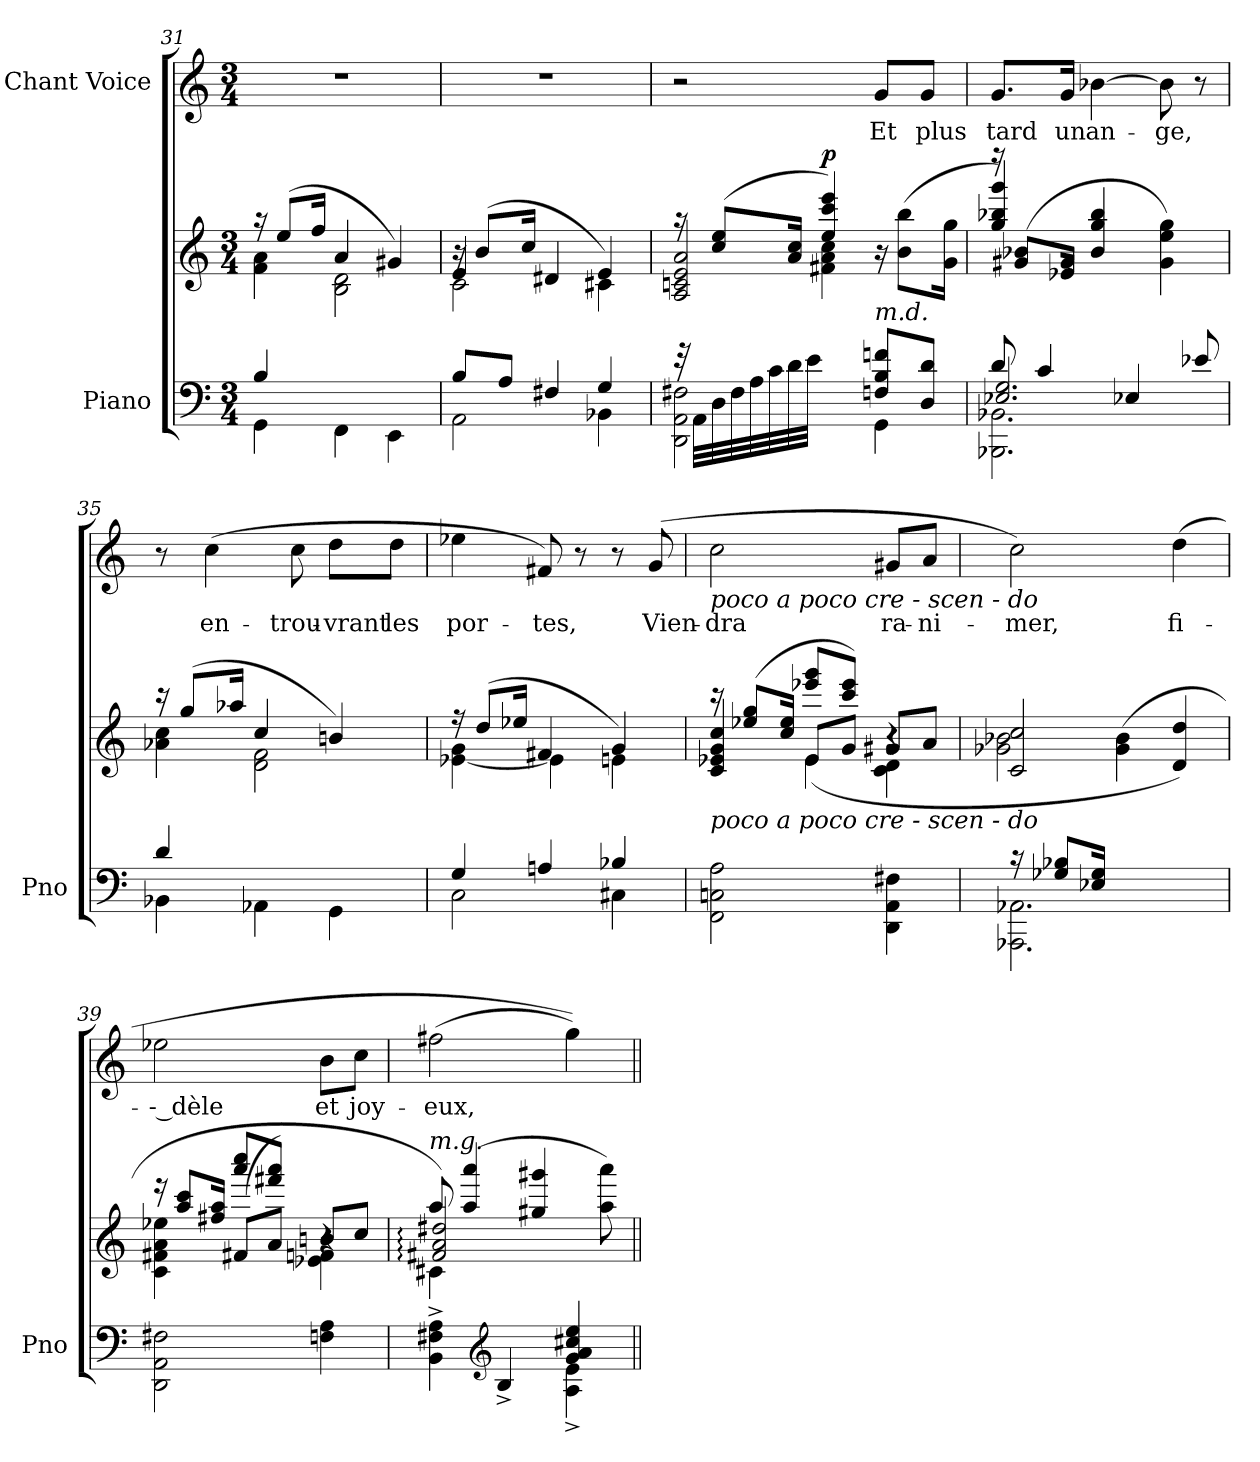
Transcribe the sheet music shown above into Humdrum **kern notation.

**kern	**kern	**dynam	**kern	**text
*part2	*part2	*part2	*part1	*part1
*staff3	*staff2	*staff2/3	*staff1	*staff1
*I"Piano	*	*	*I"Chant Voice	*
*I'Pno	*	*	*	*
*clefF4	*clefG2	*	*clefG2	*
*k[]	*k[]	*	*k[]	*
*M3/4	*M3/4	*	*M3/4	*
=31	=31	=31	=31	=31
*^	*^	*	*	*
4B/	4GG\	16r	4f\ 4a\	.	2.r	.
.	.	(8ee/L	.	.	.	.
.	.	16ff/Jk	.	.	.	.
2ryy	4FF\	4a/	2B\ 2d\	.	.	.
.	4EE\	4g#X/)	.	.	.	.
=32	=32	=32	=32	=32	=32	=32
*	*	*	*^	*	*	*
8B/L	2AA\	16r	2c\	4e/	.	2.r	.
.	.	(8b/L	.	.	.	.	.
8A/J	.	.	.	.	.	.	.
.	.	16cc/Jk	.	.	.	.	.
4F#X/	.	4d#X/	.	2ryy	.	.	.
4G/	4BB-X\	4e/)	4c#X\	.	.	.	.
=33	=33	=33	=33	=33	=33	=33	=33
*k[]	*	*k[]	*	*	*	*k[]	*
32r	2DD\ 2AA\ 2F#X\	16r	2A/ 2cn/ 2e/ 2a/	4ryy	.	2r	.
32AA\LLL	.	.	.	.	.	.	.
32D\	.	(8cc/ 8ee/L	.	.	.	.	.
32F#\	.	.	.	.	.	.	.
32A\	.	.	.	.	.	.	.
32c\	.	.	.	.	.	.	.
32d\	.	16a/ 16cc/Jk	.	.	.	.	.
32e\JJJ	.	.	.	.	.	.	.
!	!	!	!	!	!LO:DY:a	!	!
4ryy	.	4ee/ 4ccc/ 4eee/)	.	(4f#X\ 4a\ 4cc\	p	.	.
!LO:TX:i:t=m.d.	!	!	!	!	!	!	!
8Fn/ 8B/ 8fn/L	4GG\	16r	4ryy	4ryy	.	8g/L	Et
.	.	(8b\ 8bb\L	.	.	.	.	.
8D/ 8d/J	.	.	.	.	.	8g/J	plus
.	.	16g\ 16gg\Jk	.	.	.	.	.
*	*	*	*v	*v	*	*	*
=34	=34	=34	=34	=34	=34	=34
*	*^	*	*	*	*	*
8d/	2.BBB-X\ 2.BB-X\	2.E-X/ 2.G/	16r	4gg/ 4bb-X/ 4ggg/)	.	8.g/L	tard
.	.	.	(8g#X/ 8b-X/L	.	.	.	.
4c/	.	.	.	.	.	.	.
.	.	.	16e-X/ 16g#/Jk	.	.	16g/Jk	un
.	.	.	4b-/ 4gg/ 4bb-/	2ryy	.	[4b-X\	an-
4E-X/	.	.	.	.	.	.	.
.	.	.	4g#\ 4ee\ 4gg\)	.	.	8b-\]	-ge,
8e-X/	.	.	.	.	.	8r	.
*	*v	*v	*	*	*	*	*
=35	=35	=35	=35	=35	=35	=35
4d/	4BB-X\	16r	4a-X\ 4cc\	.	8r	.
.	.	(8gg/L	.	.	.	.
.	.	.	.	.	(4cc\	en-
.	.	16aa-X/Jk	.	.	.	.
2ryy	4AA-X\	4cc/	2d\ 2f\	.	.	.
.	.	.	.	.	8cc\	-trou-
.	4GG\	4bn/)	.	.	8dd\L	-vrant
.	.	.	.	.	8dd\J	les
=36	=36	=36	=36	=36	=36	=36
4G/	2C\	16r	[4e-X\ 4g\	.	4ee-X\	por-
.	.	(8dd/L	.	.	.	.
.	.	16ee-X/Jk	.	.	.	.
4An/	.	4f#X/	4e-\]	.	8f#X/)	-tes,
.	.	.	.	.	8r	.
4B-X/	4C#X\	4g/)	4en\	.	8r	.
.	.	.	.	.	(8g/	Vien-
*v	*v	*	*	*	*	*
=37	=37	=37	=37	=37	=37
*	*	*^	*	*	*
!	!	!	!	!	!LO:TX:b:i:t=poco   a    poco       cre     -    scen     -      do	!
!	!LO:TX:b:i:t=poco   a   poco     cre     -     scen      -     do	!	!	!	!	!
2FF\ 2Cn\ 2A\	16r	4c/ 4e-X/ 4g/ 4cc/	4ryy	.	2cc\	-dra
.	(8ee-X/ 8gg/L	.	.	.	.	.
.	16cc/ 16ee-/Jk	.	.	.	.	.
.	8eee-X/ 8ggg/L	(4e-\	8e-/L	.	.	.
.	8ccc/ 8eee-/J)	.	8g/J	.	.	.
4DD\ 4AA\ 4F#X\	4r	4c\ 4d\	8g#X/L	.	8g#X/L	ra-
.	.	.	8a/J	.	8a/J	-ni-
=38	=38	=38	=38	=38	=38	=38
*^	*	*	*	*	*	*
16r	2.AAA-X\ 2.AA-X\	2c/ 2cc/	2g-X\ 2b-X\	4ryy	.	2cc\)	-mer,
(8G-X/ 8B-X/L	.	.	.	.	.	.	.
16E-X/ 16G-/Jk	.	.	.	.	.	.	.
2ryy	.	.	.	(4g-\ 4b-\	.	.	.
.	.	4d/ 4dd/)	4ryy	4ryy	.	(4dd\	fi-
*v	*v	*	*	*	*	*	*
=39	=39	=39	=39	=39	=39	=39
2DD\ 2AA\ 2F#X\	16r	4c\ 4f#X\ 4a\ 4ee-X\	4ryy	.	2ee-X\	-- dèle
.	8aa/ 8ccc/L	.	.	.	.	.
.	16ff#X/ 16aa/Jk	.	.	.	.	.
.	8aaa/ 8cccc/L	4ryy	(8f#X/L	.	.	.
.	8fff#X/ 8aaa/J)	.	8a/J	.	.	.
4Fn\ 4A\	4r	4e-X\ 4fn\	8bn/L	.	8b\L	et
.	.	.	8cc/J	.	8cc\J	joy-
=40	=40	=40	=40	=40	=40	=40
*^	*	*	*	*	*	*
!	!	!LO:TX:i:t=m.g.	!	!	!	!	!
4BB\^> 4F#X\^> 4A\^>	2ryy	8aa/)	4c#X\	2f#X/: 2a/: 2dd#X/:	.	(2ff#X\	-eux,
.	.	(4aa/ 4aaa/	.	.	.	.	.
*clefG2	*	*	*	*	*	*	*
4B^</	.	.	2ryy	.	.	.	.
.	.	4gg#X/ 4ggg#X/	.	.	.	.	.
4g/ 4a/ 4cc#X/ 4ee/	4A\^ 4e\^	.	.	4ryy	.	4gg\))	.
.	.	8aa\ 8aaa\)	.	.	.	.	.
*v	*v	*	*	*	*	*	*
*	*v	*v	*v	*	*	*
=||	=||	=||	=||	=||
*-	*-	*-	*-	*-
